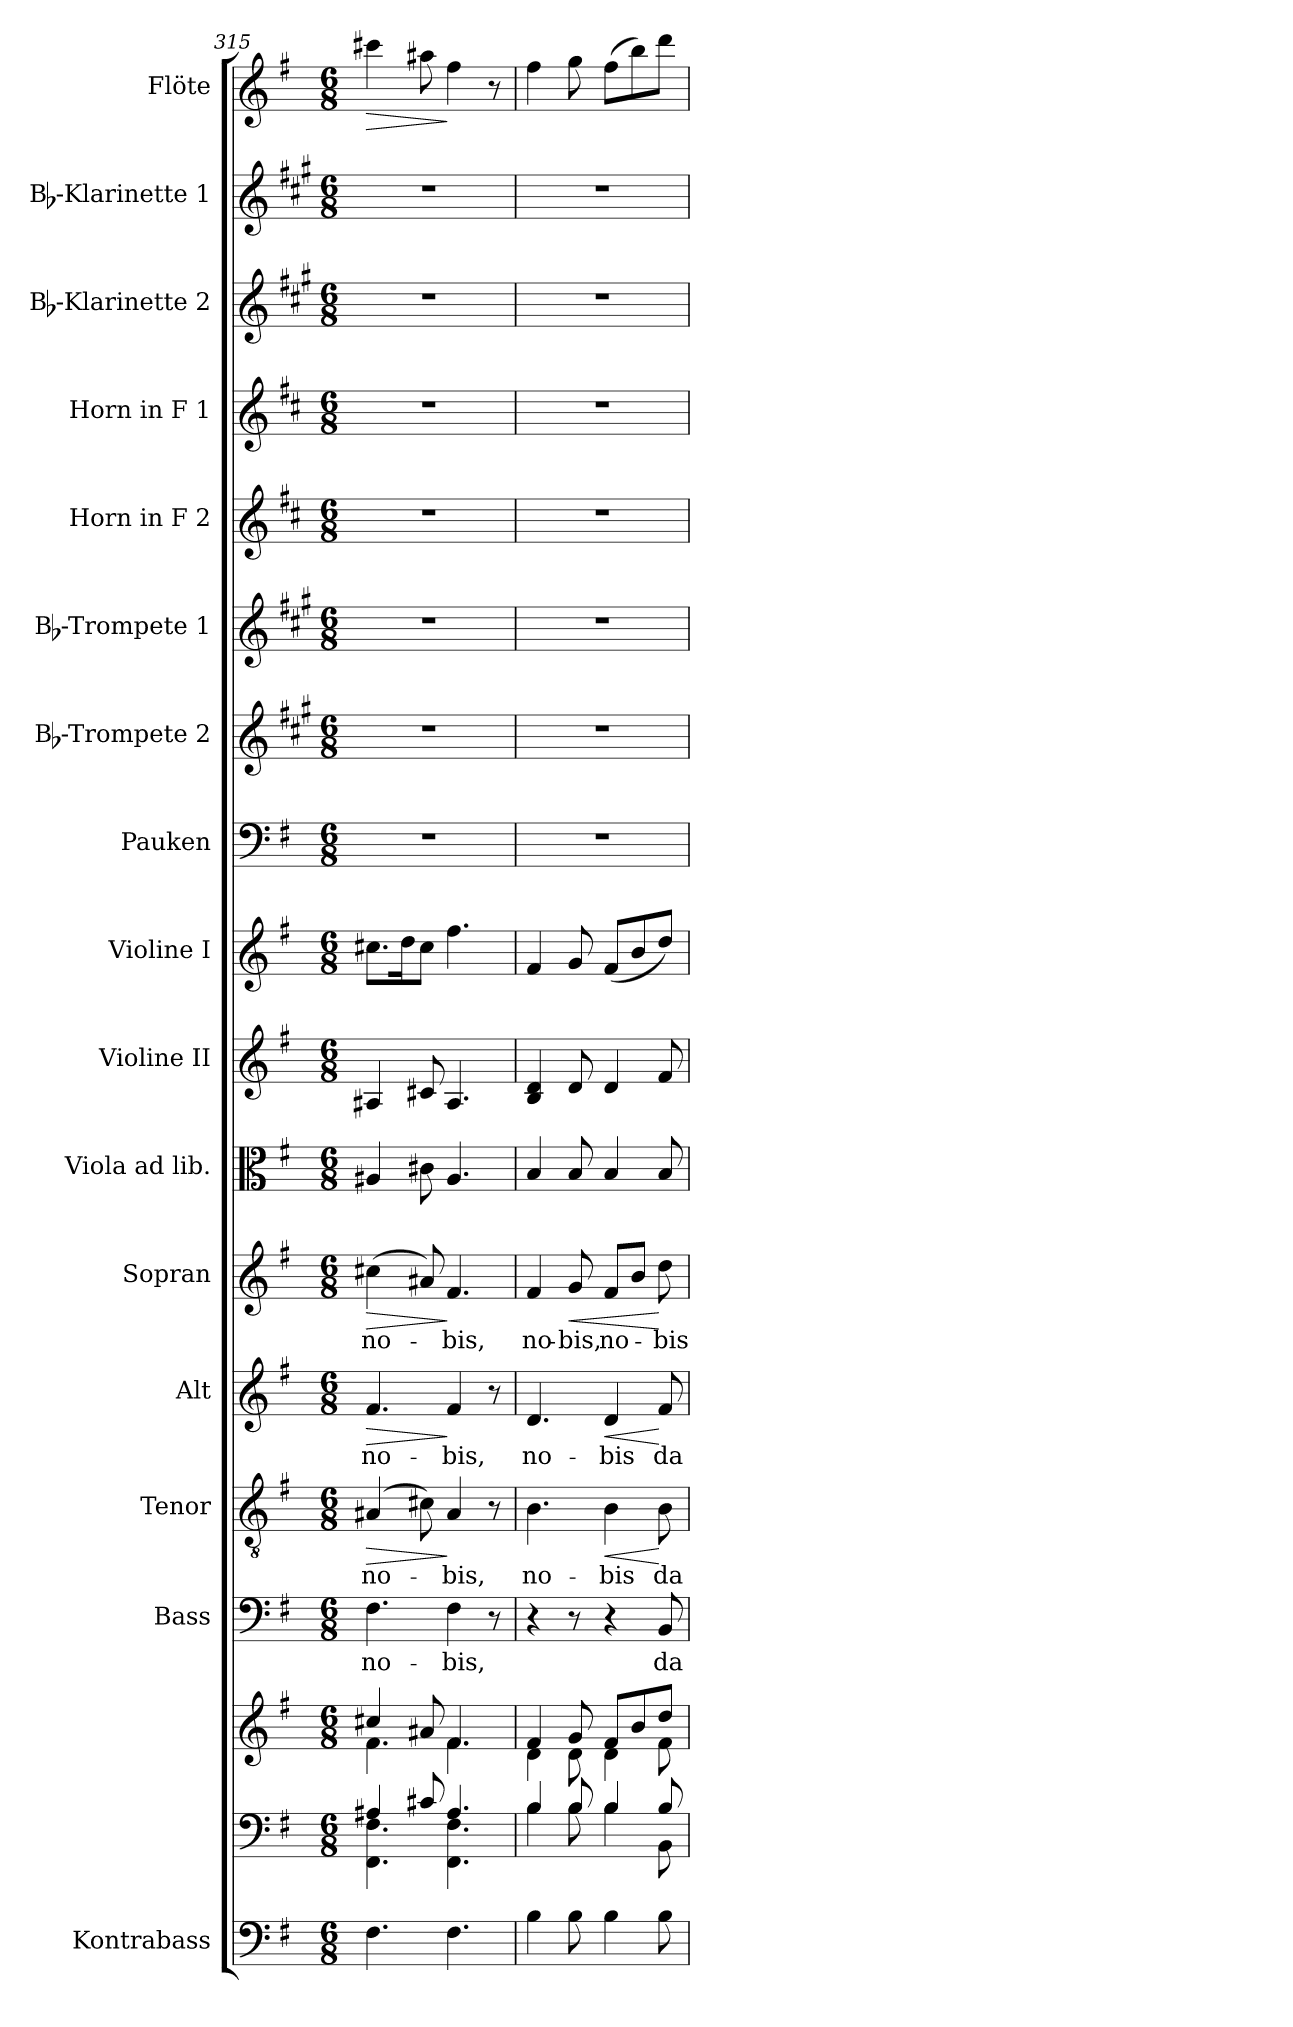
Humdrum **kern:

**kern	**kern	**kern	**kern	**text	**kern	**text	**dynam	**kern	**text	**dynam	**kern	**text	**dynam	**kern	**kern	**kern	**kern	**kern	**kern	**kern	**kern	**kern	**kern	**kern	**dynam
*part17	*part16	*part16	*part15	*part15	*part14	*part14	*part14	*part13	*part13	*part13	*part12	*part12	*part12	*part11	*part10	*part9	*part8	*part7	*part6	*part5	*part4	*part3	*part2	*part1	*part1
*staff18	*staff17	*staff16	*staff15	*staff15	*staff14	*staff14	*staff14	*staff13	*staff13	*staff13	*staff12	*staff12	*staff12	*staff11	*staff10	*staff9	*staff8	*staff7	*staff6	*staff5	*staff4	*staff3	*staff2	*staff1	*staff1
*I"Kontrabass	*	*	*I"Bass	*	*I"Tenor	*	*	*I"Alt	*	*	*I"Sopran	*	*	*I"Viola ad lib.	*I"Violine II	*I"Violine I	*I"Pauken	*I"Bb-Trompete 2	*I"Bb-Trompete 1	*I"Horn in F 2	*I"Horn in F 1	*I"Bb-Klarinette 2	*I"Bb-Klarinette 1	*I"Flöte	*
*I'Kb.	*	*	*I'B.	*	*I'T.	*	*	*I'A.	*	*	*I'S.	*	*	*I'Vla.	*I'Vl. II	*I'Vl. I	*I'Pk.	*I'Bb Trp. 2	*I'Bb Trp. 1	*	*	*I'Bb Kl. 2	*I'Bb Kl. 1	*I'Fl.	*
*clefF4	*clefF4	*clefG2	*clefF4	*	*clefGv2	*	*	*clefG2	*	*	*clefG2	*	*	*clefC3	*clefG2	*clefG2	*clefF4	*clefG2	*clefG2	*clefG2	*clefG2	*clefG2	*clefG2	*clefG2	*
*ITrd7c12	*	*	*	*	*	*	*	*	*	*	*	*	*	*	*	*	*	*ITrd1c2	*ITrd1c2	*ITrd4c7	*ITrd4c7	*ITrd1c2	*ITrd1c2	*	*
*k[f#]	*k[f#]	*k[f#]	*k[f#]	*	*k[f#]	*	*	*k[f#]	*	*	*k[f#]	*	*	*k[f#]	*k[f#]	*k[f#]	*k[f#]	*k[f#]	*k[f#]	*k[f#]	*k[f#]	*k[f#]	*k[f#]	*k[f#]	*
*G:	*G:	*G:	*G:	*	*G:	*	*	*G:	*	*	*G:	*	*	*G:	*G:	*G:	*G:	*G:	*G:	*G:	*G:	*G:	*G:	*G:	*
*M6/8	*M6/8	*M6/8	*M6/8	*	*M6/8	*	*	*M6/8	*	*	*M6/8	*	*	*M6/8	*M6/8	*M6/8	*M6/8	*M6/8	*M6/8	*M6/8	*M6/8	*M6/8	*M6/8	*M6/8	*
=315	=315	=315	=315	=315	=315	=315	=315	=315	=315	=315	=315	=315	=315	=315	=315	=315	=315	=315	=315	=315	=315	=315	=315	=315	=315
*	*^	*^	*	*	*	*	*	*	*	*	*	*	*	*	*	*	*	*	*	*	*	*	*	*	*
!	!	!	!	!	!	!LO:LY:b	!	!LO:LY:b	!LO:HP:b	!	!LO:LY:b	!LO:HP:b	!	!LO:LY:b	!LO:HP:b	!	!	!	!	!	!	!	!	!	!	!	!LO:HP:b
4.FF#\	4A#X/	4.FF#\ 4.F#\	4cc#X/	4.f#\	4.F#\	no-	(4A#X/	no-	>	4.f#/	no-	>	(>4cc#X\	no-	>	4A#X/	4A#X/	8.cc#X\L	2.r	2.r	2.r	2.r	2.r	2.r	2.r	4ccc#X\	>
.	.	.	.	.	.	.	.	.	.	.	.	.	.	.	.	.	.	16dd\k	.	.	.	.	.	.	.	.	.
.	8c#X/	.	8a#X/	.	.	.	8c#X\)	.	.	.	.	.	8a#X/)	.	.	8c#X\	8c#X/	8cc#\J	.	.	.	.	.	.	.	8aa#X\	.
!	!	!	!	!	!	!LO:LY:b	!	!LO:LY:b	!	!	!LO:LY:b	!	!	!LO:LY:b	!	!	!	!	!	!	!	!	!	!	!	!	!
4.FF#\	4.A#/	4.FF#\ 4.F#\	4.f#/	4.f#\	4F#\	-bis,	4A#/	-bis,	]	4f#/	-bis,	]	4.f#/	-bis,	]	4.A#/	4.A#/	4.ff#\	.	.	.	.	.	.	.	4ff#\	]
.	.	.	.	.	8r	.	8r	.	.	8r	.	.	.	.	.	.	.	.	.	.	.	.	.	.	.	8r	.
!!LO:PB:g=z
=316	=316	=316	=316	=316	=316	=316	=316	=316	=316	=316	=316	=316	=316	=316	=316	=316	=316	=316	=316	=316	=316	=316	=316	=316	=316	=316	=316
!	!	!	!	!	!	!	!	!LO:LY:b	!	!	!LO:LY:b	!	!	!LO:LY:b	!	!	!	!	!	!	!	!	!	!	!	!	!
4BB\	4B/	4B\	4f#/	4d\	4r	.	4.B\	no-	.	4.d/	no-	.	4f#/	no-	.	4B/	4B/ 4d/	4f#/	2.r	2.r	2.r	2.r	2.r	2.r	2.r	4ff#\	.
!	!	!	!	!	!	!	!	!	!	!	!	!	!	!LO:LY:b	!LO:HP:b	!	!	!	!	!	!	!	!	!	!	!	!
8BB\	8B/	8B\	8g/	8d\	8r	.	.	.	.	.	.	.	8g/	-bis,	<	8B/	8d/	8g/	.	.	.	.	.	.	.	8gg\	.
!	!	!	!	!	!	!	!	!LO:LY:b	!LO:HP:b	!	!LO:LY:b	!LO:HP:b	!	!LO:LY:b	!	!	!	!	!	!	!	!	!	!	!	!	!
4BB\	4B/	4B\	8f#/L	4d\	4r	.	4B\	-bis	<	4d/	-bis	<	8f#/L	no-	.	4B/	4d/	(<8f#/L	.	.	.	.	.	.	.	(>8ff#\L	.
.	.	.	8b/	.	.	.	.	.	.	.	.	.	8b/J	.	.	.	.	8b/	.	.	.	.	.	.	.	8bb\)	.
!	!	!	!	!	!	!LO:LY:b	!	!LO:LY:b	!	!	!LO:LY:b	!	!	!LO:LY:b	!	!	!	!	!	!	!	!	!	!	!	!	!
8BB\	8B/	8BB\	8dd/J	8f#\	8BB/	da	8B\	da	[	8f#/	da	[	8dd\	-bis	[	8B/	8f#/	8dd/J)	.	.	.	.	.	.	.	8ddd\J	.
*	*v	*v	*	*	*	*	*	*	*	*	*	*	*	*	*	*	*	*	*	*	*	*	*	*	*	*	*
*	*	*v	*v	*	*	*	*	*	*	*	*	*	*	*	*	*	*	*	*	*	*	*	*	*	*	*
=	=	=	=	=	=	=	=	=	=	=	=	=	=	=	=	=	=	=	=	=	=	=	=	=	=
*-	*-	*-	*-	*-	*-	*-	*-	*-	*-	*-	*-	*-	*-	*-	*-	*-	*-	*-	*-	*-	*-	*-	*-	*-	*-
